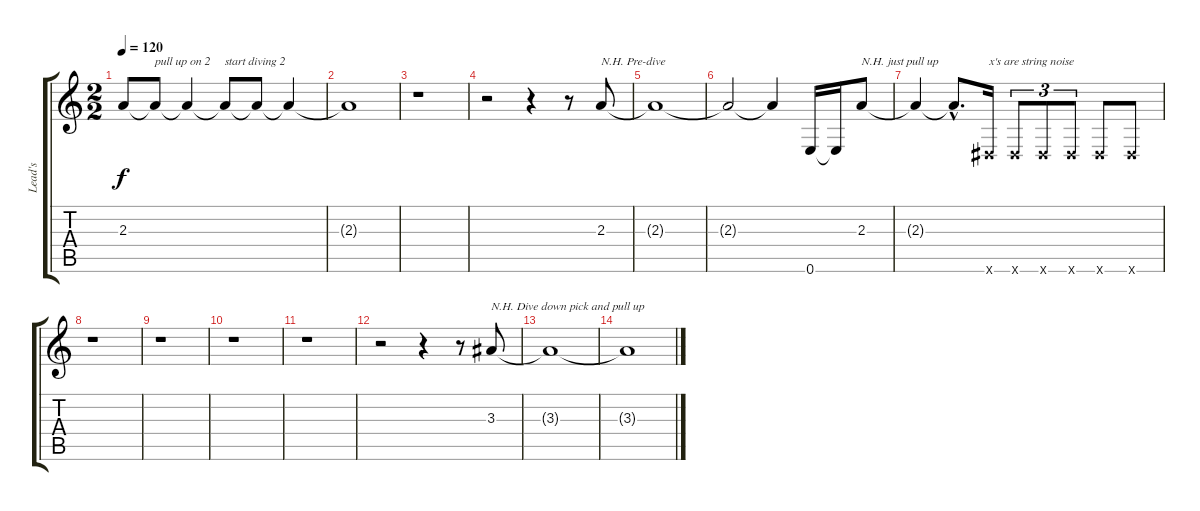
\track ("Lead's" "Lead's") {instrument distortionguitar}
\staff {score tabs}
\tuning (E4 B3 G3 D3 A2 E2) {hide}
\ts (2 2)
\tempo 120
\clef g2
\ks c
2.3{t}.8{dy f} 2.3{t}.8{txt "pull up on 2"} 2.3{t}.4 2.3{t}.8{txt "start diving 2"} 2.3{t}.8 2.3{t}.4 |
2.3{t}.1 |
r.1 |
r.2 r.4 r.8 2.3.8{txt "N.H. Pre-dive"} |
2.3{t}.1 |
2.3{t}.2 2.3{t}.4 0.6.16 0.6{t}.16 2.3.8{txt "N.H. just pull up"} |
2.3{t}.4 2.3{hac t}.8{d} -1.6{x}.16{txt "x's are string noise"} -1.6{x}.8{tu (3 2)} -1.6{x}.8{tu (3 2)} -1.6{x}.8{tu (3 2)} -1.6{x}.8 -1.6{x}.8 |
r.1 |
r.1 |
r.1 |
r.1 |
r.2 r.4 r.8 3.3.8{txt "N.H. Dive down pick and pull up"} |
3.3{t}.1 |
3.3{t}.1
